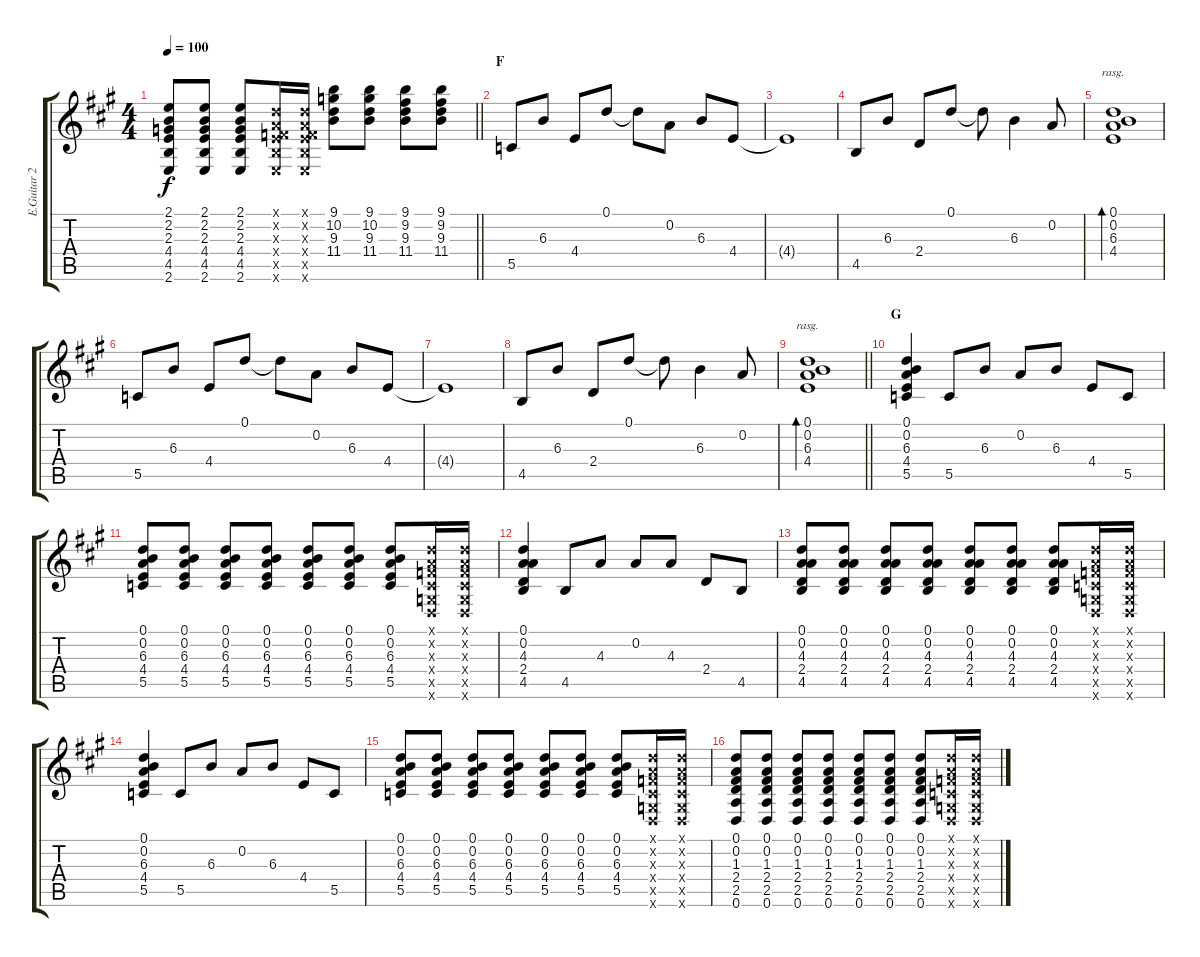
\track ("E.Guitar 2 Uruha" "E.Guitar 2") {instrument overdrivenguitar}
\staff {score tabs}
\tuning (D4 A3 F3 C3 G2 D2) {hide}
\ts (4 4)
\tempo 100
\clef g2
\barLineRight lightlight
\ks a
(2.1 2.2 2.3 4.4 4.5 2.6).8{dy f} (2.1 2.2 2.3 4.4 4.5 2.6).8 (2.1 2.2 2.3 4.4 4.5 2.6).8 (0.1{x} 0.2{x} 0.3{x} 4.4{x} 4.5{x} 2.6{x}).16 (0.1{x} 0.2{x} 0.3{x} 4.4{x} 4.5{x} 2.6{x}).16 (9.1 10.2 9.3 11.4).8 (9.1 10.2 9.3 11.4).8 (9.1 9.2 9.3 11.4).8 (9.1 9.2 9.3 11.4).8 |
\section ("" "F")
5.5.8{volume 12 balance 13 instrument electricguitarclean} 6.3.8 4.4.8 0.1.8 0.1{t}.8 0.2.8 6.3.8 4.4.8 |
4.4{t}.1 |
4.5.8 6.3.8 2.4.8 0.1.8 0.1{t}.8 6.3.4 0.2.8 |
(0.1 0.2 6.3 4.4).1{bd 120 rasg ii} |
5.5.8 6.3.8 4.4.8 0.1.8 0.1{t}.8 0.2.8 6.3.8 4.4.8 |
4.4{t}.1 |
4.5.8 6.3.8 2.4.8 0.1.8 0.1{t}.8 6.3.4 0.2.8 |
\barLineRight lightlight
(0.1 0.2 6.3 4.4).1{bd 120 rasg ii} |
\section ("" "G")
(0.1 0.2 6.3 4.4 5.5).4{volume 11 balance 15 instrument overdrivenguitar} 5.5.8 6.3.8 0.2.8 6.3.8 4.4.8 5.5.8 |
(0.1 0.2 6.3 4.4 5.5).8 (0.1 0.2 6.3 4.4 5.5).8 (0.1 0.2 6.3 4.4 5.5).8 (0.1 0.2 6.3 4.4 5.5).8 (0.1 0.2 6.3 4.4 5.5).8 (0.1 0.2 6.3 4.4 5.5).8 (0.1 0.2 6.3 4.4 5.5).8 (0.1{x} 0.2{x} 0.3{x} 0.4{x} 0.5{x} 0.6{x}).16 (0.1{x} 0.2{x} 0.3{x} 0.4{x} 0.5{x} 0.6{x}).16 |
(0.1 0.2 4.3 2.4 4.5).4 4.5.8 4.3.8 0.2.8 4.3.8 2.4.8 4.5.8 |
(0.1 0.2 4.3 2.4 4.5).8 (0.1 0.2 4.3 2.4 4.5).8 (0.1 0.2 4.3 2.4 4.5).8 (0.1 0.2 4.3 2.4 4.5).8 (0.1 0.2 4.3 2.4 4.5).8 (0.1 0.2 4.3 2.4 4.5).8 (0.1 0.2 4.3 2.4 4.5).8 (0.1{x} 0.2{x} 0.3{x} 0.4{x} 0.5{x} 0.6{x}).16 (0.1{x} 0.2{x} 0.3{x} 0.4{x} 0.5{x} 0.6{x}).16 |
(0.1 0.2 6.3 4.4 5.5).4 5.5.8 6.3.8 0.2.8 6.3.8 4.4.8 5.5.8 |
(0.1 0.2 6.3 4.4 5.5).8 (0.1 0.2 6.3 4.4 5.5).8 (0.1 0.2 6.3 4.4 5.5).8 (0.1 0.2 6.3 4.4 5.5).8 (0.1 0.2 6.3 4.4 5.5).8 (0.1 0.2 6.3 4.4 5.5).8 (0.1 0.2 6.3 4.4 5.5).8 (0.1{x} 0.2{x} 0.3{x} 0.4{x} 0.5{x} 0.6{x}).16 (0.1{x} 0.2{x} 0.3{x} 0.4{x} 0.5{x} 0.6{x}).16 |
(0.1 0.2 1.3 2.4 2.5 0.6).8 (0.1 0.2 1.3 2.4 2.5 0.6).8 (0.1 0.2 1.3 2.4 2.5 0.6).8 (0.1 0.2 1.3 2.4 2.5 0.6).8 (0.1 0.2 1.3 2.4 2.5 0.6).8 (0.1 0.2 1.3 2.4 2.5 0.6).8 (0.1 0.2 1.3 2.4 2.5 0.6).8 (0.1{x} 0.2{x} 0.3{x} 0.4{x} 0.5{x} 0.6{x}).16 (0.1{x} 0.2{x} 0.3{x} 0.4{x} 0.5{x} 0.6{x}).16
